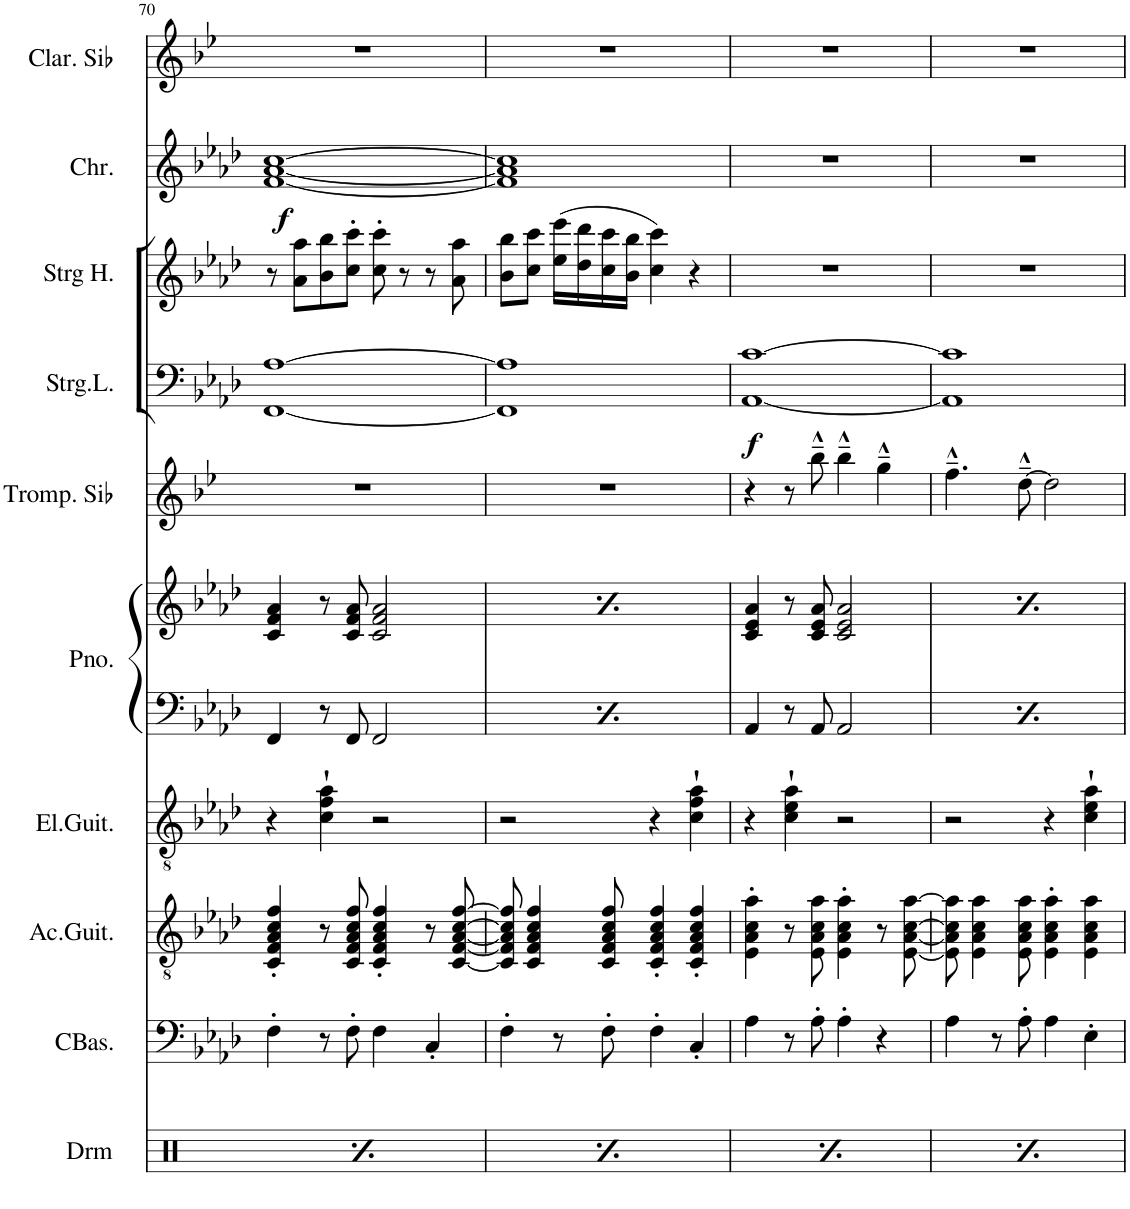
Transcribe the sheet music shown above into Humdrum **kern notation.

**kern	**kern	**kern	**kern	**kern	**kern	**kern	**dynam	**kern	**kern	**dynam	**kern	**kern
*part10	*part9	*part8	*part7	*part6	*part6	*part5	*part5	*part4	*part3	*part3	*part2	*part1
*staff11	*staff10	*staff9	*staff8	*staff7	*staff6	*staff5	*staff5	*staff4	*staff3	*staff3	*staff2	*staff1
*I"Drums	*I"Bass	*I"Steel Strg.Guitar	*I"Electric Guitar	*I"Piano	*	*I"Bb Trumpet	*	*I"Strings Low	*I"Strings Hi	*	*I"Choirs Ooooh	*I"Clarinette en Sib
*I'Drm	*	*	*I'El.Guit.	*I'Pno.	*	*I'Trp.	*	*I'Strg.L.	*I'Strg H.	*	*I'Chr.	*I'Clar. Sib
!!LO:PB:g=z
*clefX	*clefF4	*clefGv2	*clefGv2	*clefF4	*clefG2	*clefG2	*	*clefF4	*clefG2	*	*clefG2	*clefG2
*	*Trd7c12	*	*	*	*	*Trd1c2	*	*	*	*	*	*Trd1c2
*k[]	*k[b-e-a-d-]	*k[b-e-a-d-]	*k[b-e-a-d-]	*k[b-e-a-d-]	*k[b-e-a-d-]	*k[b-e-]	*	*k[b-e-a-d-]	*k[b-e-a-d-]	*	*k[b-e-a-d-]	*k[b-e-]
*M2/2	*M2/2	*M2/2	*M2/2	*M2/2	*M2/2	*M2/2	*	*M2/2	*M2/2	*	*M2/2	*M2/2
*met(c|)	*met(c|)	*met(c|)	*met(c|)	*met(c|)	*met(c|)	*met(c|)	*	*met(c|)	*met(c|)	*	*met(c|)	*met(c|)
=70	=70	=70	=70	=70	=70	=70	=70	=70	=70	=70	=70	=70
*^	*	*	*	*	*	*	*	*	*	*	*	*
8Ree/L	4Rd\	4F'\	4C/' 4F/' 4A-/' 4c/' 4f/'	4r	4FF/	4c/ 4f/ 4a-/	1r	.	[1FF [1A-	8r	.	[1f [1a- [1cc	1r
!	!	!	!	!	!	!	!	!	!	!	!LO:DY:a	!	!
8Ree/	.	.	.	.	.	.	.	.	.	8a-\ 8aa-\L	f	.	.
8Rcc^/	8r	8r	8r	4c\` 4f\` 4a-\`	8r	8r	.	.	.	8b-\ 8bb-\	.	.	.
8Ree/J	8Rd\	8F'\	8C/ 8F/ 8A-/ 8c/ 8f/	.	8FF/	8c/ 8f/ 8a-/	.	.	.	8cc\' 8ccc\'J	.	.	.
8Ree/L	8Rd\	4F\	4C/' 4F/' 4A-/' 4c/' 4f/'	2r	2FF/	2c/ 2f/ 2a-/	.	.	.	8cc\' 8ccc\'	.	.	.
8Ree/	8r	.	.	.	.	.	.	.	.	8r	.	.	.
8Rcc^/	4r	4C'/	8r	.	.	.	.	.	.	8r	.	.	.
8Ree/J	.	.	[8C/ [8F/ [8A-/ [8c/ [8f/	.	.	.	.	.	.	8a-\ 8aa-\	.	.	.
=71	=71	=71	=71	=71	=71	=71	=71	=71	=71	=71	=71	=71	=71
8Ree/L	4Rd\	4F'\	8C/] 8F/] 8A-/] 8c/] 8f/]	2r	4FF/	4c/ 4f/ 4a-/	1r	.	1FF] 1A-]	8b-\ 8bb-\L	.	1f] 1a-] 1cc]	1r
8Ree/	.	.	4C/ 4F/ 4A-/ 4c/ 4f/	.	.	.	.	.	.	8cc\ 8ccc\J	.	.	.
8Rcc^/	8r	8r	.	.	8r	8r	.	.	.	(16ee-\ 16eee-\LL	.	.	.
.	.	.	.	.	.	.	.	.	.	16dd-\ 16ddd-\	.	.	.
8Ree/J	8Rd\	8F'\	8C/ 8F/ 8A-/ 8c/ 8f/	.	8FF/	8c/ 8f/ 8a-/	.	.	.	16cc\ 16ccc\	.	.	.
.	.	.	.	.	.	.	.	.	.	16b-\ 16bb-\JJ	.	.	.
8Ree/L	8Rd\	4F'\	4C/' 4F/' 4A-/' 4c/' 4f/'	4r	2FF/	2c/ 2f/ 2a-/	.	.	.	4cc\ 4ccc\)	.	.	.
8Ree/	8r	.	.	.	.	.	.	.	.	.	.	.	.
8Rcc^/	4r	4C'/	4C/' 4F/' 4A-/' 4c/' 4f/'	4c\` 4f\` 4a-\`	.	.	.	.	.	4r	.	.	.
8Ree/J	.	.	.	.	.	.	.	.	.	.	.	.	.
=72	=72	=72	=72	=72	=72	=72	=72	=72	=72	=72	=72	=72	=72
!	!	!	!	!	!	!	!	!LO:DY:a	!	!	!	!	!
8Ree/L	4Rd\	4A-\	4E-\' 4A-\' 4c\' 4a-\'	4r	4AA-/	4c/ 4e-/ 4a-/	4r	f	[1AA- [1c	1r	.	1r	1r
8Ree/	.	.	.	.	.	.	.	.	.	.	.	.	.
8Rcc^/	8r	8r	8r	4c\` 4e-\` 4a-\`	8r	8r	8r	.	.	.	.	.	.
8Ree/J	8Rd\	8A-'\	8E-\ 8A-\ 8c\ 8a-\	.	8AA-/	8c/ 8e-/ 8a-/	8bb-~^^\	.	.	.	.	.	.
8Ree/L	8Rd\	4A-'\	4E-\' 4A-\' 4c\' 4a-\'	2r	2AA-/	2c/ 2e-/ 2a-/	4bb-~^^\	.	.	.	.	.	.
8Ree/	8r	.	.	.	.	.	.	.	.	.	.	.	.
8Rcc^/	4r	4r	8r	.	.	.	4gg~^^\	.	.	.	.	.	.
8Ree/J	.	.	[8E-\ [8A-\ [8c\ [8a-\	.	.	.	.	.	.	.	.	.	.
=73	=73	=73	=73	=73	=73	=73	=73	=73	=73	=73	=73	=73	=73
8Ree/L	4Rd\	4A-\	8E-\] 8A-\] 8c\] 8a-\]	2r	4AA-/	4c/ 4e-/ 4a-/	4.ff~^^\	.	1AA-] 1c]	1r	.	1r	1r
8Ree/	.	.	4E-\ 4A-\ 4c\ 4a-\	.	.	.	.	.	.	.	.	.	.
8Rcc^/	8r	8r	.	.	8r	8r	.	.	.	.	.	.	.
8Ree/J	8Rd\	8A-'\	8E-\ 8A-\ 8c\ 8a-\	.	8AA-/	8c/ 8e-/ 8a-/	[8dd~^^\	.	.	.	.	.	.
8Ree/L	8Rd\	4A-\	4E-\' 4A-\' 4c\' 4a-\'	4r	2AA-/	2c/ 2e-/ 2a-/	2dd\]	.	.	.	.	.	.
8Ree/	8r	.	.	.	.	.	.	.	.	.	.	.	.
8Rcc^/	4r	4E-'\	4E-\ 4A-\ 4c\ 4a-\	4c\` 4e-\` 4a-\`	.	.	.	.	.	.	.	.	.
8Ree/J	.	.	.	.	.	.	.	.	.	.	.	.	.
*v	*v	*	*	*	*	*	*	*	*	*	*	*	*
=	=	=	=	=	=	=	=	=	=	=	=	=
*-	*-	*-	*-	*-	*-	*-	*-	*-	*-	*-	*-	*-
